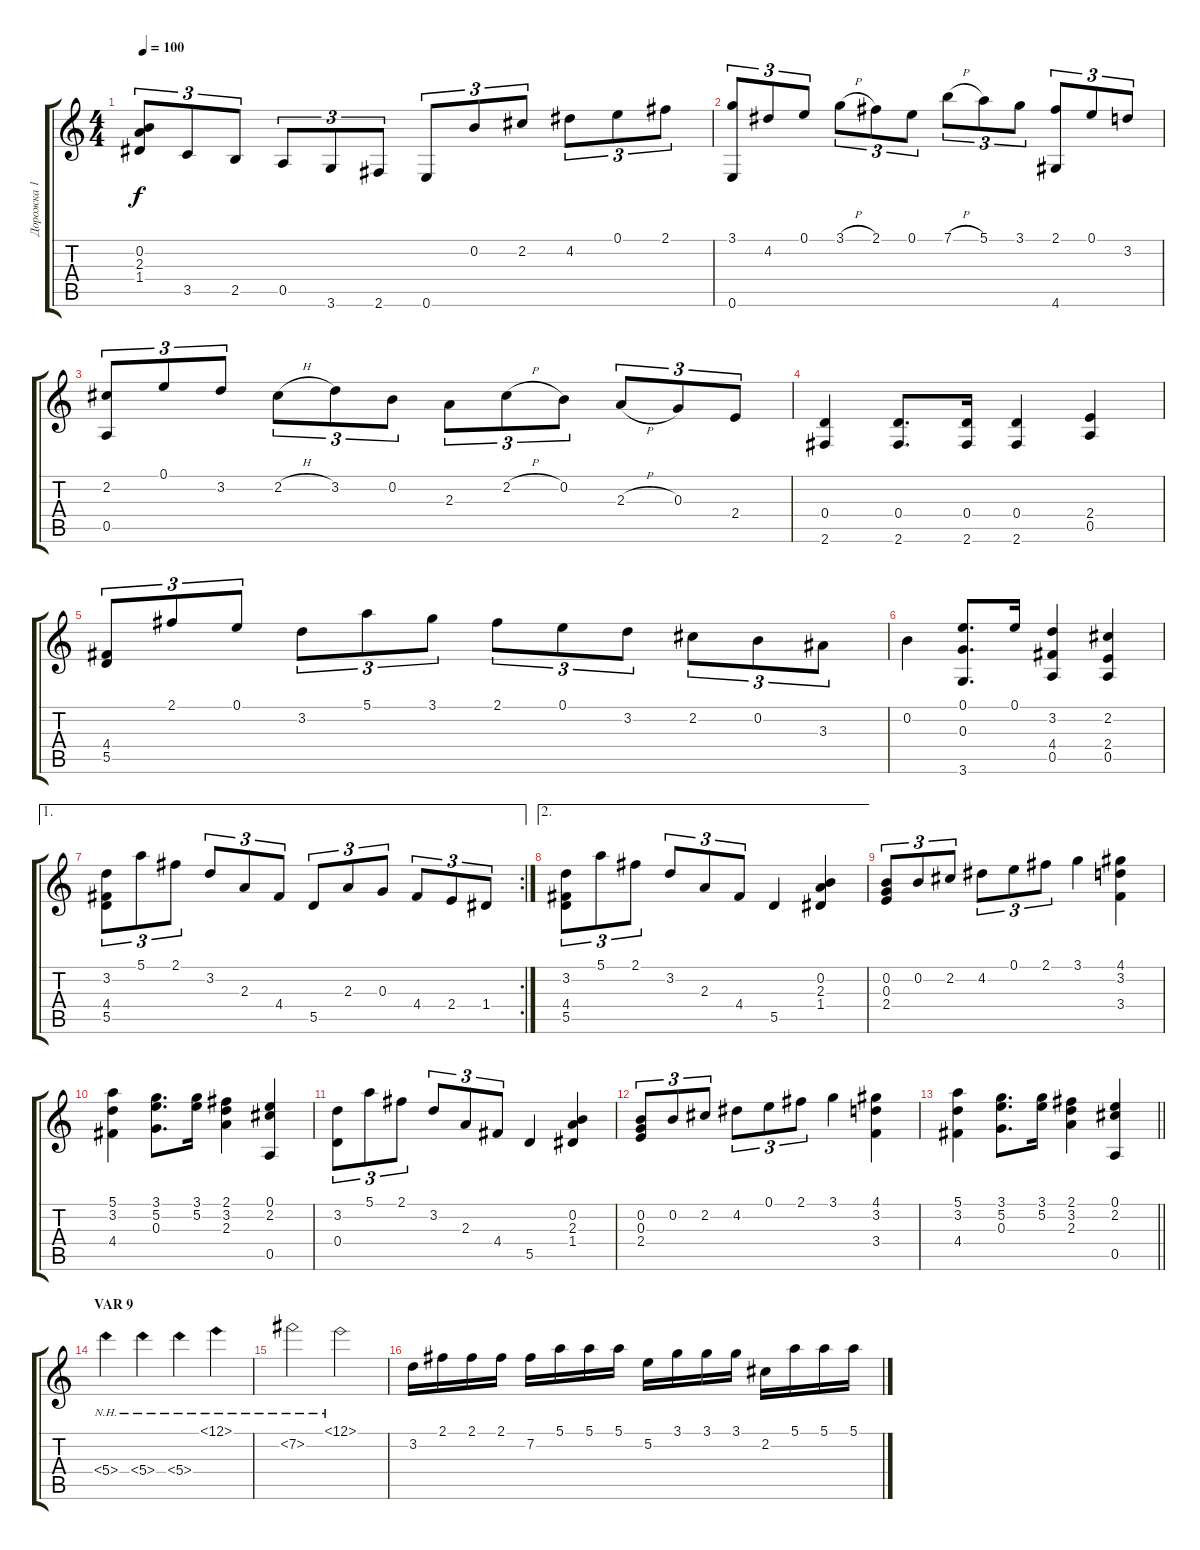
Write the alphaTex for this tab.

\track ("Дорожка 1" "Дорожка 1") {instrument acousticguitarnylon}
\staff {score tabs}
\tuning (E4 B3 G3 D3 A2 E2) {hide}
\ts (4 4)
\tempo 100
\clef g2
\ks c
(0.2 2.3 1.4).8{tu (3 2) dy f} 3.5.8{tu (3 2)} 2.5.8{tu (3 2)} 0.5.8{tu (3 2)} 3.6.8{tu (3 2)} 2.6.8{tu (3 2)} 0.6.8{tu (3 2)} 0.2.8{tu (3 2)} 2.2.8{tu (3 2)} 4.2.8{tu (3 2)} 0.1.8{tu (3 2)} 2.1.8{tu (3 2)} |
(3.1 0.6).8{tu (3 2)} 4.2.8{tu (3 2)} 0.1.8{tu (3 2)} 3.1{h}.8{tu (3 2)} 2.1.8{tu (3 2)} 0.1.8{tu (3 2)} 7.1{h}.8{tu (3 2)} 5.1.8{tu (3 2)} 3.1.8{tu (3 2)} (2.1 4.6).8{tu (3 2)} 0.1.8{tu (3 2)} 3.2.8{tu (3 2)} |
(2.2 0.5).8{tu (3 2)} 0.1.8{tu (3 2)} 3.2.8{tu (3 2)} 2.2{h}.8{tu (3 2)} 3.2.8{tu (3 2)} 0.2.8{tu (3 2)} 2.3.8{tu (3 2)} 2.2{h}.8{tu (3 2)} 0.2.8{tu (3 2)} 2.3{h}.8{tu (3 2)} 0.3.8{tu (3 2)} 2.4.8{tu (3 2)} |
(0.4 2.6).4 (0.4 2.6).8{d} (0.4 2.6).16 (0.4 2.6).4 (2.4 0.5).4 |
(4.4 5.5).8{tu (3 2)} 2.1.8{tu (3 2)} 0.1.8{tu (3 2)} 3.2.8{tu (3 2)} 5.1.8{tu (3 2)} 3.1.8{tu (3 2)} 2.1.8{tu (3 2)} 0.1.8{tu (3 2)} 3.2.8{tu (3 2)} 2.2.8{tu (3 2)} 0.2.8{tu (3 2)} 3.3.8{tu (3 2)} |
0.2.4 (0.1 0.3 3.6).8{d} 0.1.16 (3.2 4.4 0.5).4 (2.2 2.4 0.5).4 |
\ae 1
\rc 2
(3.2 4.4 5.5).8{tu (3 2)} 5.1.8{tu (3 2)} 2.1.8{tu (3 2)} 3.2.8{tu (3 2)} 2.3.8{tu (3 2)} 4.4.8{tu (3 2)} 5.5.8{tu (3 2)} 2.3.8{tu (3 2)} 0.3.8{tu (3 2)} 4.4.8{tu (3 2)} 2.4.8{tu (3 2)} 1.4.8{tu (3 2)} |
\ae 2
(3.2 4.4 5.5).8{tu (3 2)} 5.1.8{tu (3 2)} 2.1.8{tu (3 2)} 3.2.8{tu (3 2)} 2.3.8{tu (3 2)} 4.4.8{tu (3 2)} 5.5.4 (0.2 2.3 1.4).4 |
(0.2 0.3 2.4).8{tu (3 2)} 0.2.8{tu (3 2)} 2.2.8{tu (3 2)} 4.2.8{tu (3 2)} 0.1.8{tu (3 2)} 2.1.8{tu (3 2)} 3.1.4 (4.1 3.2 3.4).4 |
(5.1 3.2 4.4).4 (3.1 5.2 0.3).8{d} (3.1 5.2).16 (2.1 3.2 2.3).4 (0.1 2.2 0.5).4 |
(3.2 0.4).8{tu (3 2)} 5.1.8{tu (3 2)} 2.1.8{tu (3 2)} 3.2.8{tu (3 2)} 2.3.8{tu (3 2)} 4.4.8{tu (3 2)} 5.5.4 (0.2 2.3 1.4).4 |
(0.2 0.3 2.4).8{tu (3 2)} 0.2.8{tu (3 2)} 2.2.8{tu (3 2)} 4.2.8{tu (3 2)} 0.1.8{tu (3 2)} 2.1.8{tu (3 2)} 3.1.4 (4.1 3.2 3.4).4 |
\barLineRight lightlight
(5.1 3.2 4.4).4 (3.1 5.2 0.3).8{d} (3.1 5.2).16 (2.1 3.2 2.3).4 (0.1 2.2 0.5).4 |
\section ("" "VAR 9")
5.4{nh}.4 5.4{nh}.4 5.4{nh}.4 12.1{nh}.4 |
7.2{nh}.2 12.1{nh}.2 |
3.2.16 2.1.16 2.1.16 2.1.16 7.2.16 5.1.16 5.1.16 5.1.16 5.2.16 3.1.16 3.1.16 3.1.16 2.2.16 5.1.16 5.1.16 5.1.16
